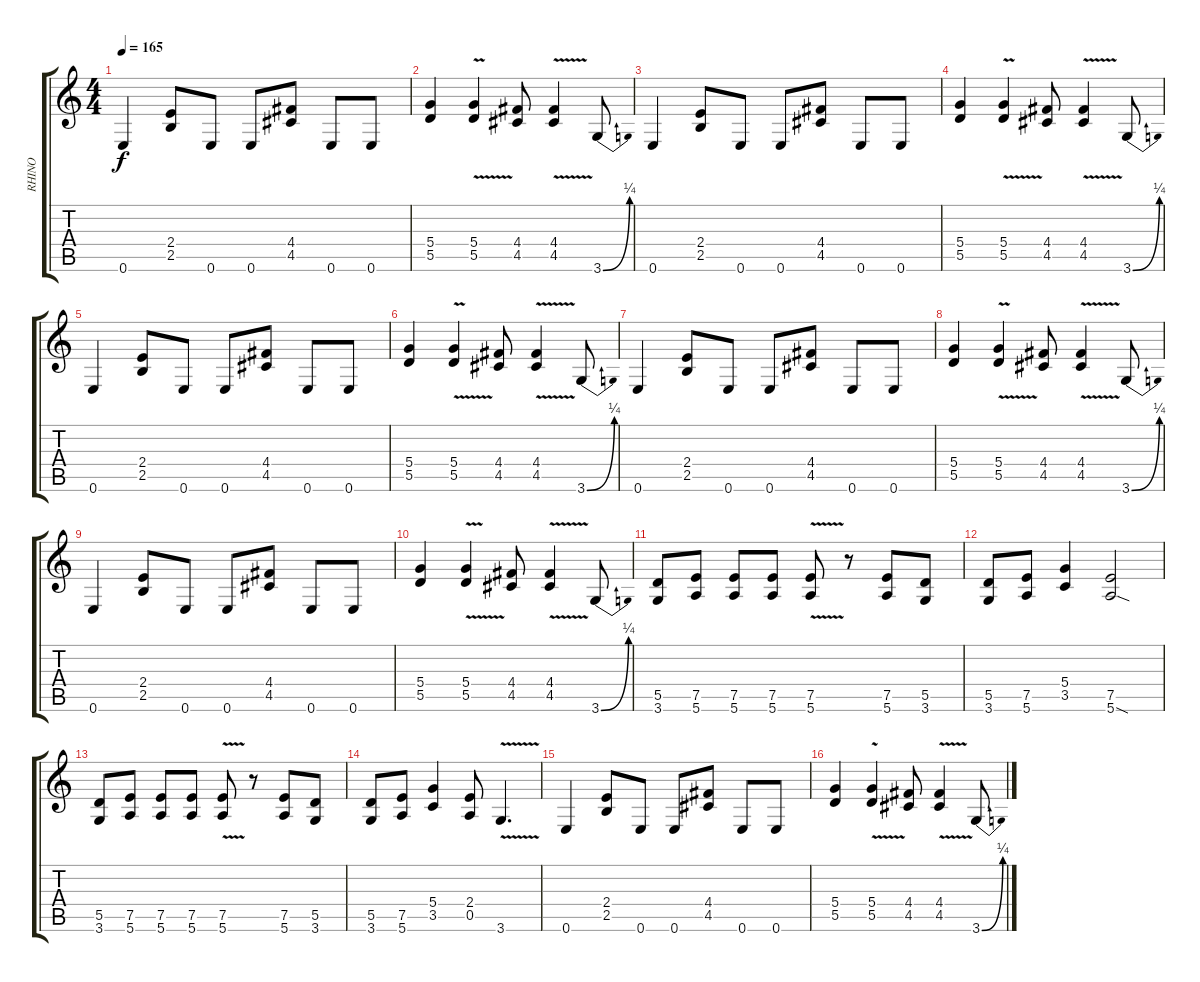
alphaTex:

\track ("RHINO" "RHINO") {instrument electricguitarclean}
\staff {score tabs}
\tuning (E4 B3 G3 D3 A2 E2) {hide}
\ts (4 4)
\tempo 165
\clef g2
\ks c
0.6.4{dy f} (2.4 2.5).8 0.6.8 0.6.8 (4.4 4.5).8 0.6.8 0.6.8 |
(5.4 5.5).4 (5.4{v} 5.5).4 (4.4 4.5).8 (4.4 4.5{v}).4 3.6{be (bend 0 0 60 1)}.8 |
0.6.4 (2.4 2.5).8 0.6.8 0.6.8 (4.4 4.5).8 0.6.8 0.6.8 |
(5.4 5.5).4 (5.4{v} 5.5).4 (4.4 4.5).8 (4.4 4.5{v}).4 3.6{be (bend 0 0 60 1)}.8 |
0.6.4 (2.4 2.5).8 0.6.8 0.6.8 (4.4 4.5).8 0.6.8 0.6.8 |
(5.4 5.5).4 (5.4{v} 5.5).4 (4.4 4.5).8 (4.4 4.5{v}).4 3.6{be (bend 0 0 60 1)}.8 |
0.6.4 (2.4 2.5).8 0.6.8 0.6.8 (4.4 4.5).8 0.6.8 0.6.8 |
(5.4 5.5).4 (5.4{v} 5.5).4 (4.4 4.5).8 (4.4 4.5{v}).4 3.6{be (bend 0 0 60 1)}.8 |
0.6.4 (2.4 2.5).8 0.6.8 0.6.8 (4.4 4.5).8 0.6.8 0.6.8 |
(5.4 5.5).4 (5.4{v} 5.5).4 (4.4 4.5).8 (4.4 4.5{v}).4 3.6{be (bend 0 0 60 1)}.8 |
(5.5 3.6).8 (7.5 5.6).8 (7.5 5.6).8 (7.5 5.6).8 (7.5 5.6{v}).8 r.8 (7.5 5.6).8 (5.5 3.6).8 |
(5.5 3.6).8 (7.5 5.6).8 (5.4 3.5).4 (7.5 5.6{sod}).2 |
(5.5 3.6).8 (7.5 5.6).8 (7.5 5.6).8 (7.5 5.6).8 (7.5 5.6{v}).8 r.8 (7.5 5.6).8 (5.5 3.6).8 |
(5.5 3.6).8 (7.5 5.6).8 (5.4 3.5).4 (2.4 0.5).8 3.6{v}.4{d} |
0.6.4 (2.4 2.5).8 0.6.8 0.6.8 (4.4 4.5).8 0.6.8 0.6.8 |
(5.4 5.5).4 (5.4{v} 5.5).4 (4.4 4.5).8 (4.4 4.5{v}).4 3.6{be (bend 0 0 60 1)}.8
